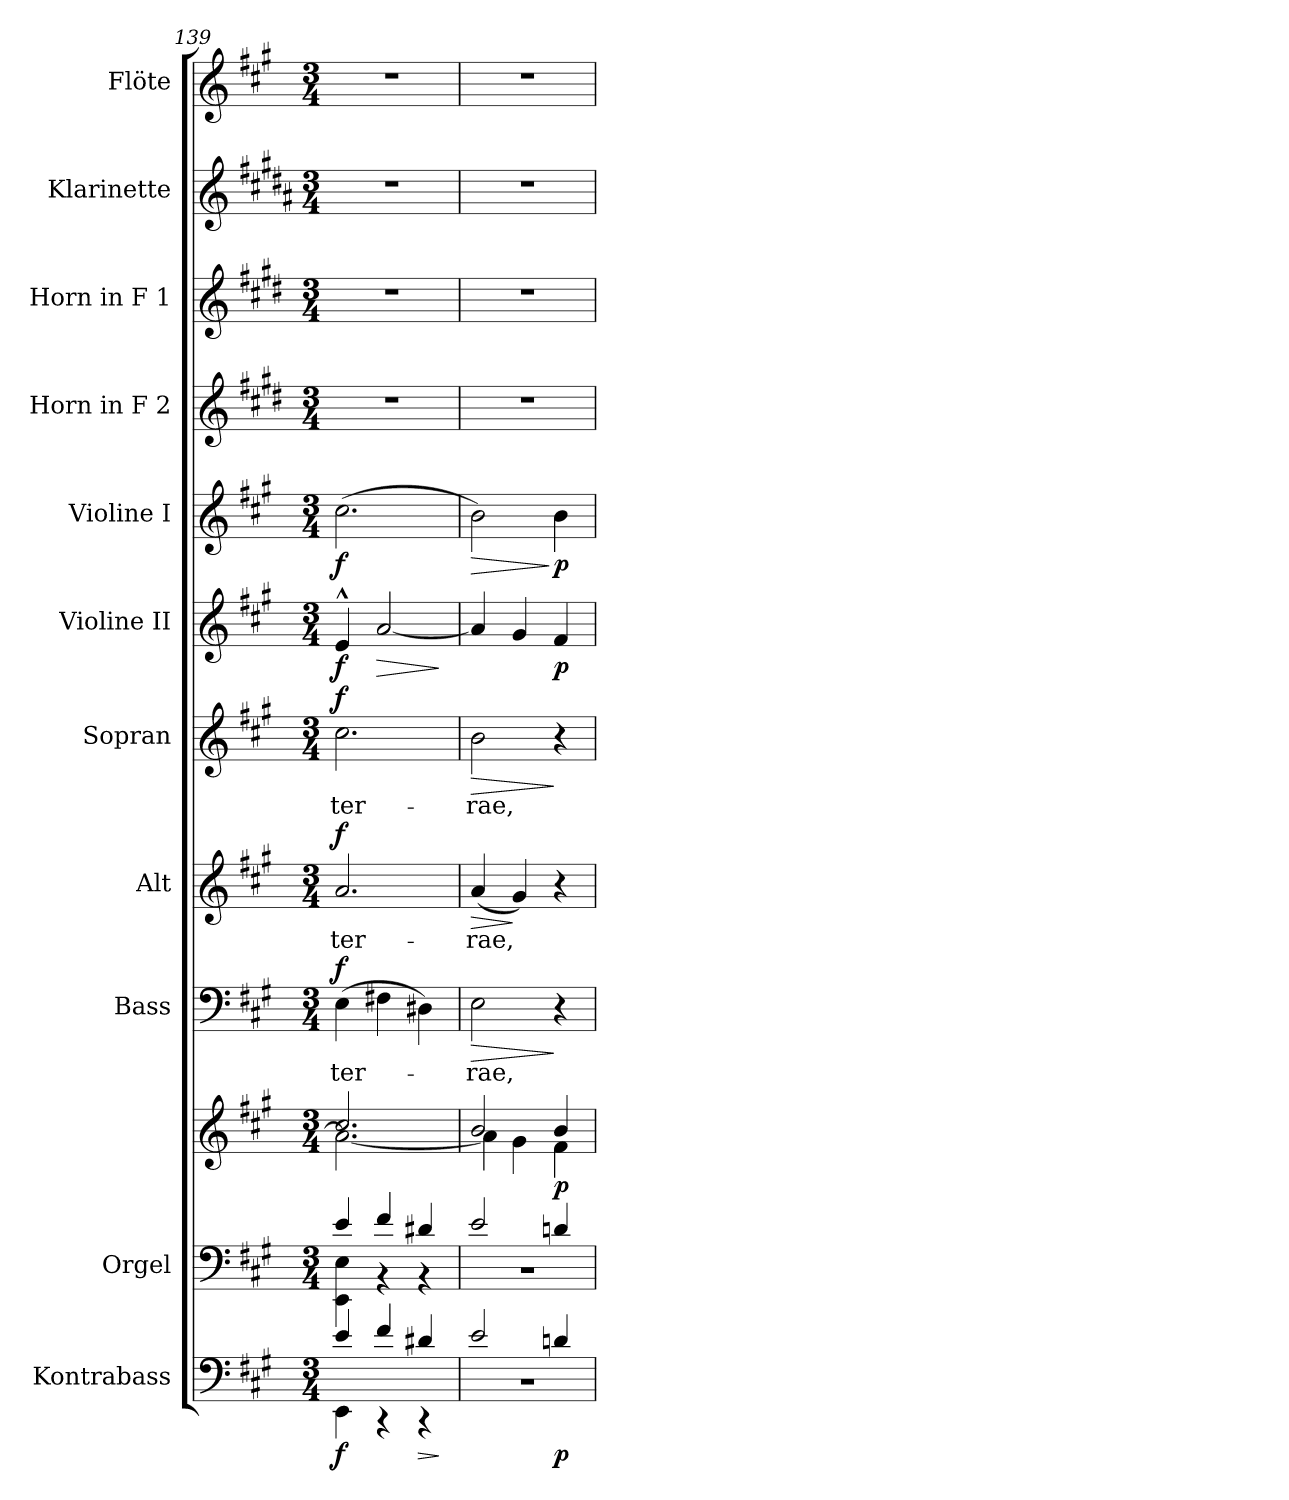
**kern	**dynam	**kern	**kern	**dynam	**kern	**text	**dynam	**kern	**text	**dynam	**kern	**text	**dynam	**kern	**dynam	**kern	**dynam	**kern	**kern	**kern	**kern
*part11	*part11	*part10	*part10	*part10	*part9	*part9	*part9	*part8	*part8	*part8	*part7	*part7	*part7	*part6	*part6	*part5	*part5	*part4	*part3	*part2	*part1
*staff12	*staff12	*staff11	*staff10	*staff10/11	*staff9	*staff9	*staff9	*staff8	*staff8	*staff8	*staff7	*staff7	*staff7	*staff6	*staff6	*staff5	*staff5	*staff4	*staff3	*staff2	*staff1
*I"Kontrabass	*	*I"Orgel	*	*	*I"Bass	*	*	*I"Alt	*	*	*I"Sopran	*	*	*I"Violine II	*	*I"Violine I	*	*I"Horn in F 2	*I"Horn in F 1	*I"Klarinette	*I"Flöte
*I'Kb.	*	*I'Org.	*	*	*I'B.	*	*	*I'A.	*	*	*I'S.	*	*	*I'Vl. II	*	*I'Vl. I	*	*	*	*I'Kl.	*I'Fl.
*clefF4	*	*clefF4	*clefG2	*	*clefF4	*	*	*clefG2	*	*	*clefG2	*	*	*clefG2	*	*clefG2	*	*clefG2	*clefG2	*clefG2	*clefG2
*ITrd7c12	*	*	*	*	*	*	*	*	*	*	*	*	*	*	*	*	*	*ITrd4c7	*ITrd4c7	*ITrd1c2	*
*k[f#c#g#]	*	*k[f#c#g#]	*k[f#c#g#]	*	*k[f#c#g#]	*	*	*k[f#c#g#]	*	*	*k[f#c#g#]	*	*	*k[f#c#g#]	*	*k[f#c#g#]	*	*k[f#c#g#]	*k[f#c#g#]	*k[f#c#g#]	*k[f#c#g#]
*A:	*	*A:	*A:	*	*A:	*	*	*A:	*	*	*A:	*	*	*A:	*	*A:	*	*A:	*A:	*A:	*A:
*M3/4	*	*M3/4	*M3/4	*	*M3/4	*	*	*M3/4	*	*	*M3/4	*	*	*M3/4	*	*M3/4	*	*M3/4	*M3/4	*M3/4	*M3/4
=139	=139	=139	=139	=139	=139	=139	=139	=139	=139	=139	=139	=139	=139	=139	=139	=139	=139	=139	=139	=139	=139
*^	*	*^	*^	*	*	*	*	*	*	*	*	*	*	*	*	*	*	*	*	*	*
!	!	!LO:DY:b	!	!	!	!	!	!	!LO:LY:b	!LO:DY:a	!	!LO:LY:b	!LO:DY:a	!	!LO:LY:b	!LO:DY:a	!	!LO:DY:b	!	!LO:DY:b	!	!	!	!
4E/	4EEE\	f	4e/	4EE\ 4E\	2.cc#/	2.a\_	.	(>4E\	ter-	f	2.a/	ter-	f	2.cc#\	ter-	f	4e^^>/	f	(>2.cc#\	f	2.r	2.r	2.r	2.r
!	!	!	!	!	!	!	!	!	!	!	!	!	!	!	!	!	!	!LO:HP:b	!	!	!	!	!	!
4F#/	4r	.	4f#/	4r	.	.	.	4F#X\	.	.	.	.	.	.	.	.	[2a/	>	.	.	.	.	.	.
!	!	!LO:HP:b	!	!	!	!	!	!	!	!	!	!	!	!	!	!	!	!	!	!	!	!	!	!
4D#X/	4r	>	4d#X/	4r	.	.	.	4D#X\)	.	.	.	.	.	.	.	.	.	.	.	.	.	.	.	.
*v	*v	*	*	*	*	*	*	*	*	*	*	*	*	*	*	*	*	*	*	*	*	*	*	*
*	*	*v	*v	*	*	*	*	*	*	*	*	*	*	*	*	*	*	*	*	*	*	*	*
*	*	*	*v	*v	*	*	*	*	*	*	*	*	*	*	*	*	*	*	*	*	*	*
.	]	.	.	.	.	.	.	.	.	.	.	.	.	.	]	.	.	.	.	.	.
=140	=140	=140	=140	=140	=140	=140	=140	=140	=140	=140	=140	=140	=140	=140	=140	=140	=140	=140	=140	=140	=140
*^	*	*^	*	*	*	*	*	*	*	*	*	*	*	*	*	*	*	*	*	*	*
!	!LO:N:vis=1	!	!	!LO:N:vis=1	!	!	!	!LO:LY:b	!LO:HP:b	!	!LO:LY:b	!LO:HP:b	!	!LO:LY:b	!LO:HP:b	!	!	!	!LO:HP:b	!	!	!	!
*	*	*	*	*	*^	*	*	*	*	*	*	*	*	*	*	*	*	*	*	*	*	*	*
2E/	2.r	.	2e/	2.r	2b/	4a\]	.	2E\	-rae,	>	(<4a/	-rae,	>	2b\	-rae,	>	4a/]	.	2b\)	>	2.r	2.r	2.r	2.r
.	.	.	.	.	.	4g#\	.	.	.	.	4g#/)	.	]	.	.	.	4g#/	.	.	.	.	.	.	.
!	!	!LO:DY:b	!	!	!	!	!LO:DY:b	!	!	!	!	!	!	!	!	!	!	!LO:DY:b	!	!LO:DY:n=1:b	!	!	!	!
4Dn/	.	p	4dn/	.	4b/	4f#\	p	4r	.	]	4r	.	.	4r	.	]	4f#/	p	4b\	] p	.	.	.	.
*v	*v	*	*	*	*	*	*	*	*	*	*	*	*	*	*	*	*	*	*	*	*	*	*	*
*	*	*v	*v	*	*	*	*	*	*	*	*	*	*	*	*	*	*	*	*	*	*	*	*
*	*	*	*v	*v	*	*	*	*	*	*	*	*	*	*	*	*	*	*	*	*	*	*
=	=	=	=	=	=	=	=	=	=	=	=	=	=	=	=	=	=	=	=	=	=
*-	*-	*-	*-	*-	*-	*-	*-	*-	*-	*-	*-	*-	*-	*-	*-	*-	*-	*-	*-	*-	*-
